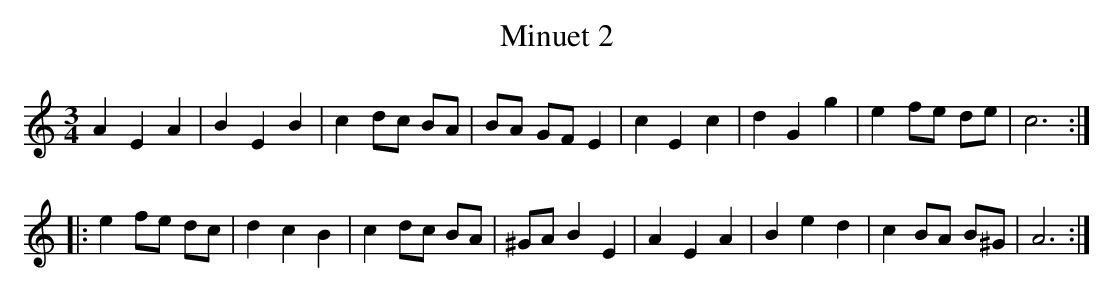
X:1
T:Minuet 2
M:3/4
L:1/8
K:Am
A2 E2 A2 |  B2 E2 B2 | c2dc BA | BA GF E2 |\
c2 E2 c2 | d2 G2 g2 | e2 fe de | c6 :|
|:e2 fe dc | d2 c2 B2 | c2 dc BA | ^GA B2 E2 |\
A2 E2 A2 | B2 e2 d2 | c2 BA B^G | A6 :|
